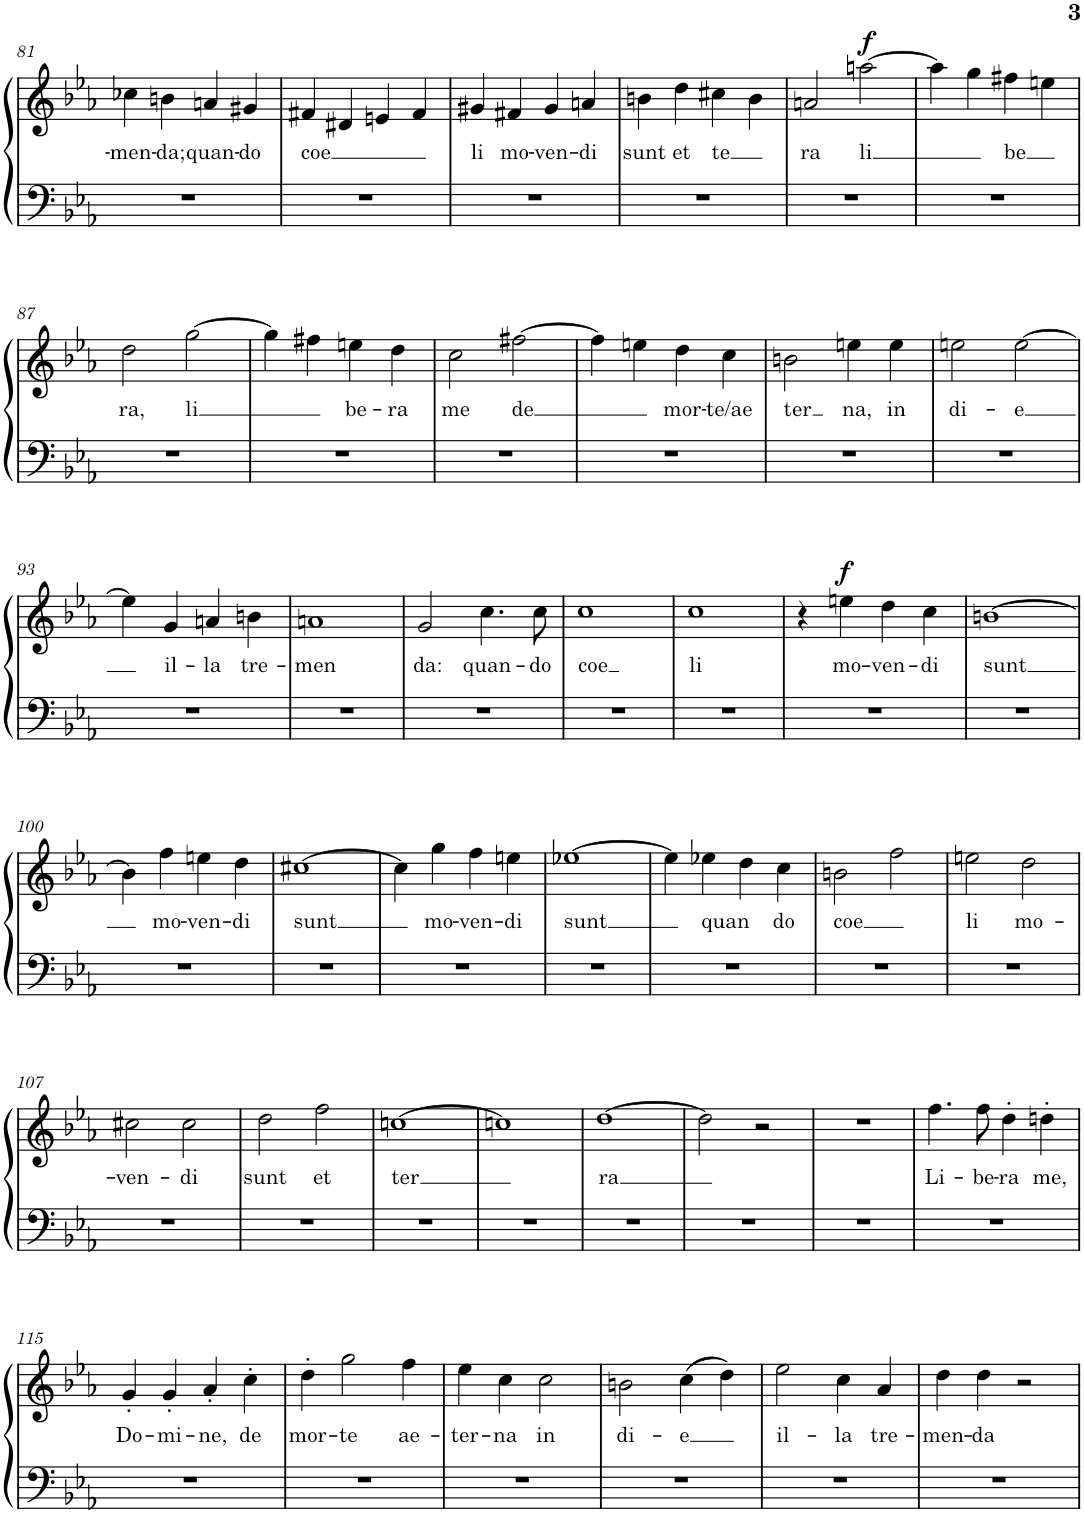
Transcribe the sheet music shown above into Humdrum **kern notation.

**kern	**kern	**text	**dynam
*part1	*part1	*part1	*part1
*staff2	*staff1	*staff1	*staff1/2
*I"Piano	*	*	*
*I'Pno.	*	*	*
!!LO:PB:g=z
*clefF4	*clefG2	*	*
*k[b-e-a-]	*k[b-e-a-]	*	*
*M2/2	*M2/2	*	*
*met(c|)	*met(c|)	*	*
=81	=81	=81	=81
!	!	!LO:LY:b	!
1r	4cc-X\	-men-	.
!	!	!LO:LY:b	!
.	4bn\	-da;	.
!	!	!LO:LY:b	!
.	4an/	quan-	.
!	!	!LO:LY:b	!
.	4g#X/	-do	.
=82	=82	=82	=82
!	!	!LO:LY:b	!
1r	4f#X/	-coe	.
.	4d#X/	.	.
.	4en/	.	.
.	4f#/	.	.
=83	=83	=83	=83
!	!	!LO:LY:b	!
1r	4g#X/	li	.
!	!	!LO:LY:b	!
.	4f#X/	mo-	.
!	!	!LO:LY:b	!
.	4g#/	-ven-	.
!	!	!LO:LY:b	!
.	4an/	-di	.
=84	=84	=84	=84
!	!	!LO:LY:b	!
1r	4bn\	sunt	.
!	!	!LO:LY:b	!
.	4dd\	et	.
!	!	!LO:LY:b	!
.	4cc#X\	te	.
.	4b\	.	.
=85	=85	=85	=85
!	!	!LO:LY:b	!
1r	2an/	ra	.
!	!	!LO:LY:b	!LO:DY:a
.	[2aan\	li	f
=86	=86	=86	=86
1r	4aa\]	.	.
.	4gg\	.	.
!	!	!LO:LY:b	!
.	4ff#X\	-be	.
.	4een\	.	.
!!LO:LB:g=z
=87	=87	=87	=87
!	!	!LO:LY:b	!
1r	2dd\	ra,	.
!	!	!LO:LY:b	!
.	[2gg\	li	.
=88	=88	=88	=88
1r	4gg\]	.	.
.	4ff#X\	.	.
!	!	!LO:LY:b	!
.	4een\	be-	.
!	!	!LO:LY:b	!
.	4dd\	-ra	.
=89	=89	=89	=89
!	!	!LO:LY:b	!
1r	2cc\	me	.
!	!	!LO:LY:b	!
.	[2ff#X\	de	.
=90	=90	=90	=90
1r	4ff#\]	.	.
.	4een\	.	.
!	!	!LO:LY:b	!
.	4dd\	mor-	.
!	!	!LO:LY:b	!
.	4cc\	-te/ae	.
=91	=91	=91	=91
!	!	!LO:LY:b	!
1r	2bn\	ter	.
!	!	!LO:LY:b	!
.	4een\	na,	.
!	!	!LO:LY:b	!
.	4ee\	in	.
=92	=92	=92	=92
!	!	!LO:LY:b	!
1r	2een\	di-	.
!	!	!LO:LY:b	!
.	[2ee\	-e	.
!!LO:LB:g=z
=93	=93	=93	=93
1r	4ee\]	.	.
!	!	!LO:LY:b	!
.	4g/	il-	.
!	!	!LO:LY:b	!
.	4an/	-la	.
!	!	!LO:LY:b	!
.	4bn\	tre-	.
=94	=94	=94	=94
!	!	!LO:LY:b	!
1r	1an	-men	.
=95	=95	=95	=95
!	!	!LO:LY:b	!
1r	2g/	da:	.
!	!	!LO:LY:b	!
.	4.cc\	quan-	.
!	!	!LO:LY:b	!
.	8cc\	-do	.
=96	=96	=96	=96
!	!	!LO:LY:b	!
1r	1cc	coe	.
=97	=97	=97	=97
!	!	!LO:LY:b	!
1r	1cc	li	.
=98	=98	=98	=98
1r	4r	.	.
!	!	!LO:LY:b	!LO:DY:a
.	4een\	mo-	f
!	!	!LO:LY:b	!
.	4dd\	-ven-	.
!	!	!LO:LY:b	!
.	4cc\	-di	.
=99	=99	=99	=99
!	!	!LO:LY:b	!
1r	[1bn	sunt	.
!!LO:LB:g=z
=100	=100	=100	=100
1r	4b\]	.	.
!	!	!LO:LY:b	!
.	4ff\	mo-	.
!	!	!LO:LY:b	!
.	4een\	-ven-	.
!	!	!LO:LY:b	!
.	4dd\	-di	.
=101	=101	=101	=101
!	!	!LO:LY:b	!
1r	[1cc#X	sunt	.
=102	=102	=102	=102
1r	4cc#\]	.	.
!	!	!LO:LY:b	!
.	4gg\	mo-	.
!	!	!LO:LY:b	!
.	4ff\	-ven-	.
!	!	!LO:LY:b	!
.	4een\	-di	.
=103	=103	=103	=103
!	!	!LO:LY:b	!
1r	[1ee-X	sunt	.
=104	=104	=104	=104
1r	4ee-\]	.	.
!	!	!LO:LY:b	!
.	4ee-X\	-quan	.
.	4dd\	.	.
!	!	!LO:LY:b	!
.	4cc\	do	.
=105	=105	=105	=105
!	!	!LO:LY:b	!
1r	2bn\	coe	.
.	2ff\	.	.
=106	=106	=106	=106
!	!	!LO:LY:b	!
1r	2een\	li	.
!	!	!LO:LY:b	!
.	2dd\	mo-	.
!!LO:LB:g=z
=107	=107	=107	=107
!	!	!LO:LY:b	!
1r	2cc#X\	-ven-	.
!	!	!LO:LY:b	!
.	2cc#\	-di	.
=108	=108	=108	=108
!	!	!LO:LY:b	!
1r	2dd\	sunt	.
!	!	!LO:LY:b	!
.	2ff\	et	.
=109	=109	=109	=109
!	!	!LO:LY:b	!
1r	[1ccn	ter	.
=110	=110	=110	=110
1r	1ccn]	.	.
=111	=111	=111	=111
!	!	!LO:LY:b	!
1r	[1dd	ra	.
=112	=112	=112	=112
1r	2dd\]	.	.
.	2r	.	.
=113	=113	=113	=113
1r	1r	.	.
=114	=114	=114	=114
!	!	!LO:LY:b	!
1r	4.ff\	Li-	.
!	!	!LO:LY:b	!
.	8ff\	-be-	.
!	!	!LO:LY:b	!
.	4dd'\	-ra	.
!	!	!LO:LY:b	!
.	4ddn'\	me,	.
!!LO:LB:g=z
=115	=115	=115	=115
!	!	!LO:LY:b	!
1r	4g'/	Do-	.
!	!	!LO:LY:b	!
.	4g'/	-mi-	.
!	!	!LO:LY:b	!
.	4a-'/	-ne,	.
!	!	!LO:LY:b	!
.	4cc'\	de	.
=116	=116	=116	=116
!	!	!LO:LY:b	!
1r	4dd'\	mor-	.
!	!	!LO:LY:b	!
.	2gg\	-te	.
!	!	!LO:LY:b	!
.	4ff\	ae-	.
=117	=117	=117	=117
!	!	!LO:LY:b	!
1r	4ee-\	-ter-	.
!	!	!LO:LY:b	!
.	4cc\	-na	.
!	!	!LO:LY:b	!
.	2cc\	in	.
=118	=118	=118	=118
!	!	!LO:LY:b	!
1r	2bn\	di-	.
!	!	!LO:LY:b	!
.	(4cc\	-e	.
.	4dd\)	.	.
=119	=119	=119	=119
!	!	!LO:LY:b	!
1r	2ee-\	il-	.
!	!	!LO:LY:b	!
.	4cc\	-la	.
!	!	!LO:LY:b	!
.	4a-/	tre-	.
=120	=120	=120	=120
!	!	!LO:LY:b	!
1r	4dd\	men-	.
!	!	!LO:LY:b	!
.	4dd\	-da	.
.	2r	.	.
=	=	=	=
*-	*-	*-	*-
